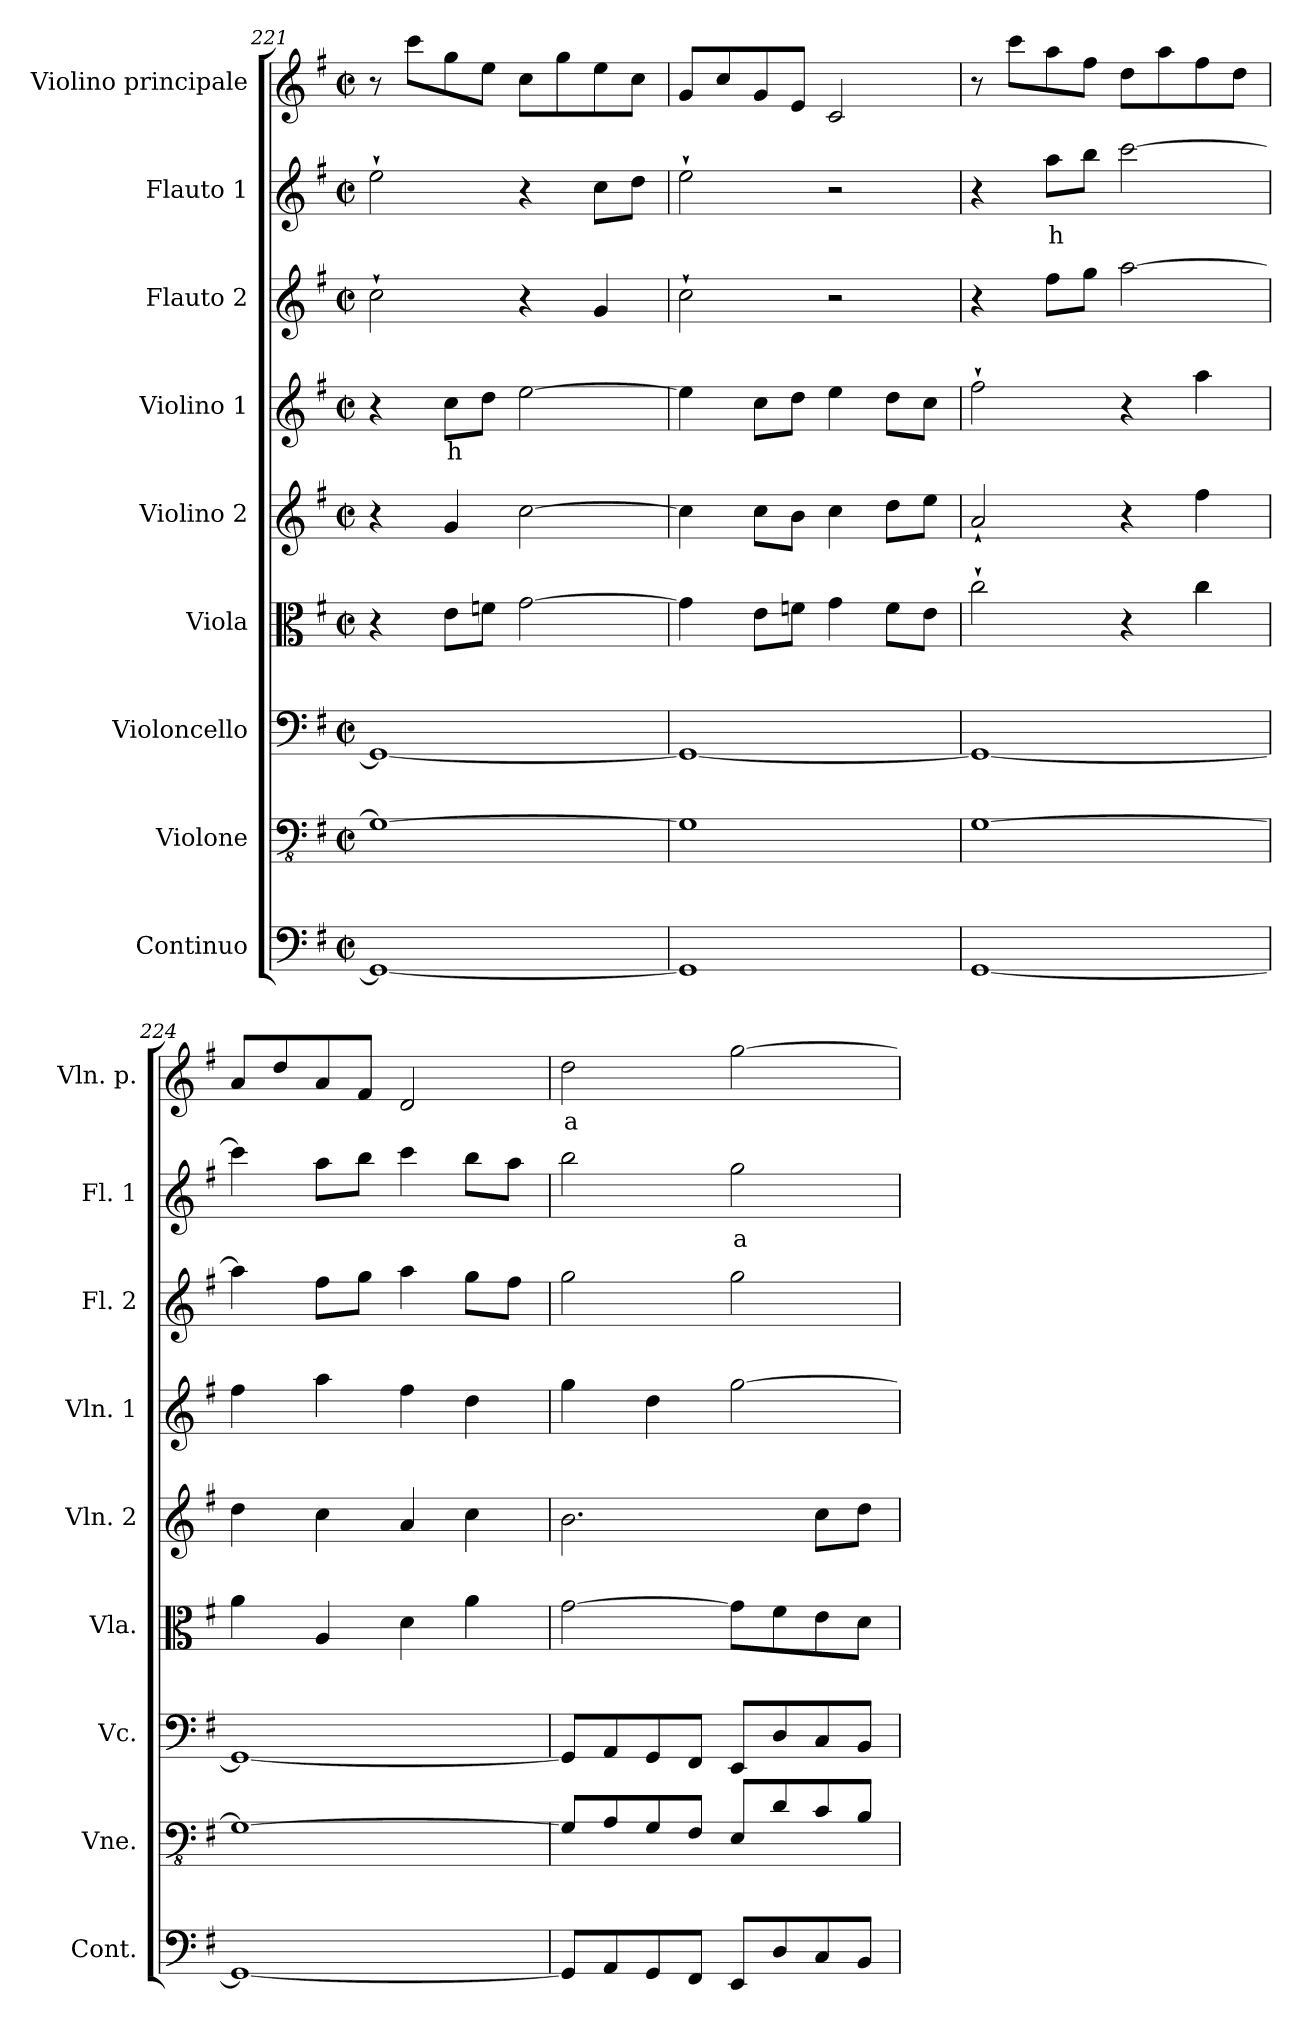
**kern	**kern	**kern	**kern	**kern	**kern	**text	**kern	**kern	**text	**kern	**text
*part9	*part8	*part7	*part6	*part5	*part4	*part4	*part3	*part2	*part2	*part1	*part1
*staff9	*staff8	*staff7	*staff6	*staff5	*staff4	*staff4	*staff3	*staff2	*staff2	*staff1	*staff1
*I"Continuo	*I"Violone	*I"Violoncello	*I"Viola	*I"Violino 2	*I"Violino 1	*	*I"Flauto 2	*I"Flauto 1	*	*I"Violino principale	*
*I'Cont.	*I'Vne.	*I'Vc.	*I'Vla.	*I'Vln. 2	*I'Vln. 1	*	*I'Fl. 2	*I'Fl. 1	*	*I'Vln. p.	*
*clefF4	*clefFv4	*clefF4	*clefC3	*clefG2	*clefG2	*	*clefG2	*clefG2	*	*clefG2	*
*	*ITrd7c12	*	*	*	*	*	*	*	*	*	*
*k[f#]	*k[f#]	*k[f#]	*k[f#]	*k[f#]	*k[f#]	*	*k[f#]	*k[f#]	*	*k[f#]	*
*M2/2	*M2/2	*M2/2	*M2/2	*M2/2	*M2/2	*	*M2/2	*M2/2	*	*M2/2	*
*met(c|)	*met(c|)	*met(c|)	*met(c|)	*met(c|)	*met(c|)	*	*met(c|)	*met(c|)	*	*met(c|)	*
=221	=221	=221	=221	=221	=221	=221	=221	=221	=221	=221	=221
1GG_	1GGG_	1GG_	4r	4r	4r	.	2cc`\	2ee`\	.	8r	.
.	.	.	.	.	.	.	.	.	.	8ccc\L	.
!	!	!	!	!	!	!LO:LY:color=#FF0000	!	!	!	!	!
.	.	.	8e\L	4g/	8cc\L	h	.	.	.	8gg\	.
.	.	.	8fn\J	.	8dd\J	.	.	.	.	8ee\J	.
.	.	.	[2g\	[2cc\	[2ee\	.	4r	4r	.	8cc\L	.
.	.	.	.	.	.	.	.	.	.	8gg\	.
.	.	.	.	.	.	.	4g/	8cc\L	.	8ee\	.
.	.	.	.	.	.	.	.	8dd\J	.	8cc\J	.
=222	=222	=222	=222	=222	=222	=222	=222	=222	=222	=222	=222
1GG]	1GGG]	1GG_	4g\]	4cc\]	4ee\]	.	2cc`\	2ee`\	.	8g/L	.
.	.	.	.	.	.	.	.	.	.	8cc/	.
.	.	.	8e\L	8cc\L	8cc\L	.	.	.	.	8g/	.
.	.	.	8fn\J	8b\J	8dd\J	.	.	.	.	8e/J	.
.	.	.	4g\	4cc\	4ee\	.	2r	2r	.	2c/	.
.	.	.	8f\L	8dd\L	8dd\L	.	.	.	.	.	.
.	.	.	8e\J	8ee\J	8cc\J	.	.	.	.	.	.
=223	=223	=223	=223	=223	=223	=223	=223	=223	=223	=223	=223
[1GG	[1GGG	1GG_	2cc`\	2a`/	2ff#`\	.	4r	4r	.	8r	.
.	.	.	.	.	.	.	.	.	.	8ccc\L	.
!	!	!	!	!	!	!	!	!	!LO:LY:color=#FF0000	!	!
.	.	.	.	.	.	.	8ff#\L	8aa\L	h	8aa\	.
.	.	.	.	.	.	.	8gg\J	8bb\J	.	8ff#\J	.
.	.	.	4r	4r	4r	.	[2aa\	[2ccc\	.	8dd\L	.
.	.	.	.	.	.	.	.	.	.	8aa\	.
.	.	.	4cc\	4ff#\	4aa\	.	.	.	.	8ff#\	.
.	.	.	.	.	.	.	.	.	.	8dd\J	.
=224	=224	=224	=224	=224	=224	=224	=224	=224	=224	=224	=224
1GG_	1GGG_	1GG_	4a\	4dd\	4ff#\	.	4aa\]	4ccc\]	.	8a/L	.
.	.	.	.	.	.	.	.	.	.	8dd/	.
.	.	.	4A/	4cc\	4aa\	.	8ff#\L	8aa\L	.	8a/	.
.	.	.	.	.	.	.	8gg\J	8bb\J	.	8f#/J	.
.	.	.	4d\	4a/	4ff#\	.	4aa\	4ccc\	.	2d/	.
.	.	.	4a\	4cc\	4dd\	.	8gg\L	8bb\L	.	.	.
.	.	.	.	.	.	.	8ff#\J	8aa\J	.	.	.
=225	=225	=225	=225	=225	=225	=225	=225	=225	=225	=225	=225
!	!	!	!	!	!	!	!	!	!	!	!LO:LY:color=#FF0000
8GG/L]	8GGG/L]	8GG/L]	[2g\	2.b\	4gg\	.	2gg\	2bb\	.	2dd\	a
8AA/	8AAA/	8AA/	.	.	.	.	.	.	.	.	.
8GG/	8GGG/	8GG/	.	.	4dd\	.	.	.	.	.	.
8FF#/J	8FFF#/J	8FF#/J	.	.	.	.	.	.	.	.	.
!	!	!	!	!	!	!	!	!	!LO:LY:color=#FF0000	!	!
8EE/L	8EEE/L	8EE/L	8g\L]	.	[2gg\	.	2gg\	2gg\	a	[2gg\	.
8D/	8DD/	8D/	8f#\	.	.	.	.	.	.	.	.
8C/	8CC/	8C/	8e\	8cc\L	.	.	.	.	.	.	.
8BB/J	8BBB/J	8BB/J	8d\J	8dd\J	.	.	.	.	.	.	.
=	=	=	=	=	=	=	=	=	=	=	=
*-	*-	*-	*-	*-	*-	*-	*-	*-	*-	*-	*-
